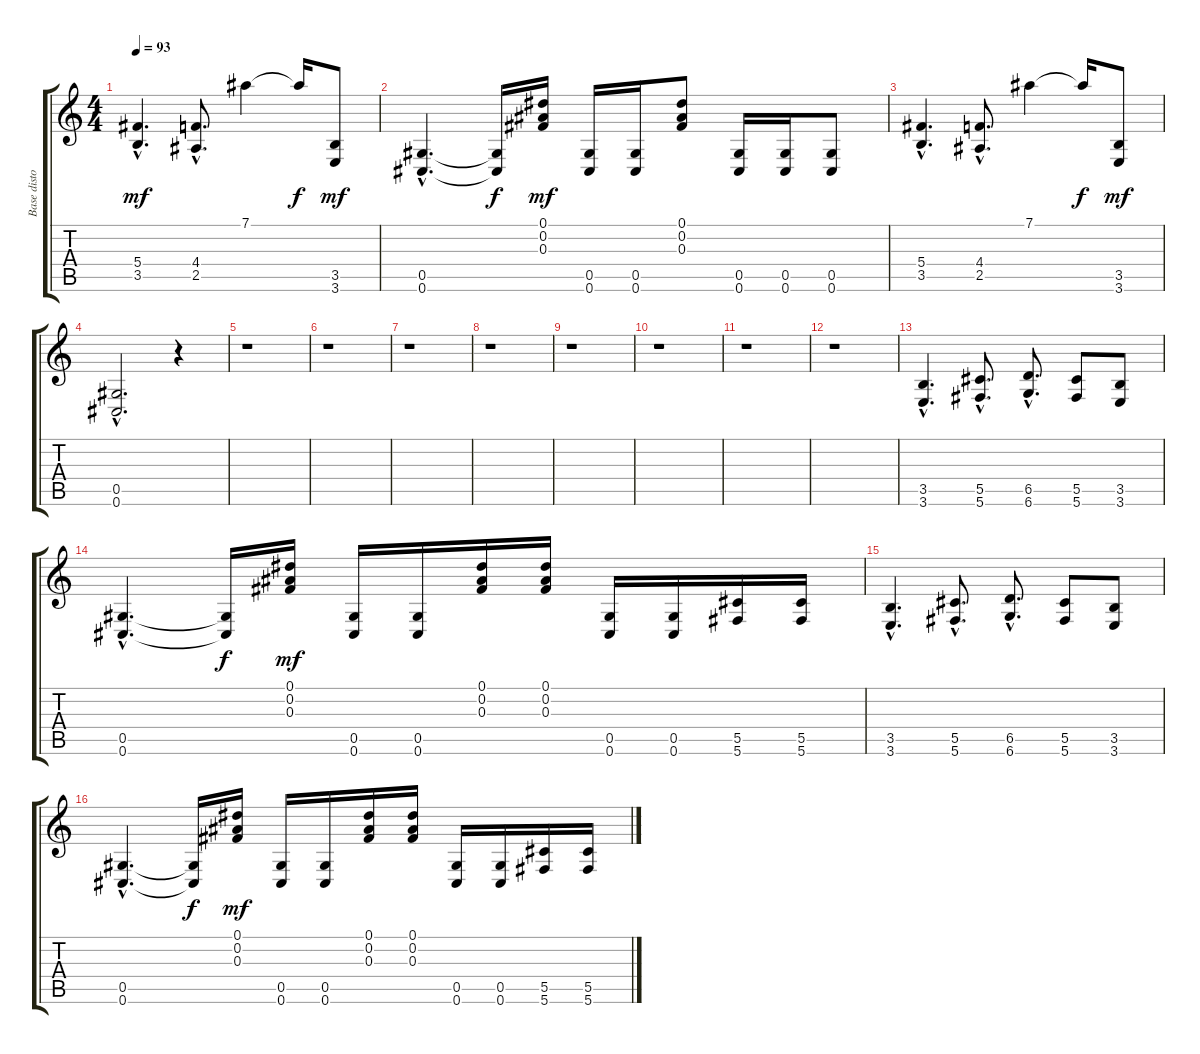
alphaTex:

\track ("Base distorção 2" "Base disto") {instrument overdrivenguitar}
\staff {score tabs}
\tuning (Eb4 Bb3 Gb3 Db3 Ab2 Db2) {hide}
\ts (4 4)
\tempo 93
\clef g2
\ks c
(5.4{hac} 3.5{hac}).4{d dy mf} (4.4{hac} 2.5{hac}).8{d} 7.1.4 7.1{t}.16{dy f} (3.5 3.6).8{dy mf} |
(0.5{hac} 0.6{hac}).4{d} (0.5{t} 0.6{t}).16{dy f} (0.1 0.2 0.3).16{dy mf} (0.5 0.6).16 (0.5 0.6).16 (0.1 0.2 0.3).8 (0.5 0.6).16 (0.5 0.6).16 (0.5 0.6).8 |
(5.4{hac} 3.5{hac}).4{d} (4.4{hac} 2.5{hac}).8{d} 7.1.4 7.1{t}.16{dy f} (3.5 3.6).8{dy mf} |
(0.5{hac} 0.6{hac}).2{d} r.4 |
r.1 |
r.1 |
r.1 |
r.1 |
r.1 |
r.1 |
r.1 |
r.1 |
(3.5{hac} 3.6{hac}).4{d} (5.5{hac} 5.6{hac}).8{d} (6.5{hac} 6.6{hac}).8{d} (5.5 5.6).8 (3.5 3.6).8 |
(0.5{hac} 0.6{hac}).4{d} (0.5{t} 0.6{t}).16{dy f} (0.1 0.2 0.3).16{dy mf} (0.5 0.6).16 (0.5 0.6).16 (0.1 0.2 0.3).16 (0.1 0.2 0.3).16 (0.5 0.6).16 (0.5 0.6).16 (5.5 5.6).16 (5.5 5.6).16 |
(3.5{hac} 3.6{hac}).4{d} (5.5{hac} 5.6{hac}).8{d} (6.5{hac} 6.6{hac}).8{d} (5.5 5.6).8 (3.5 3.6).8 |
(0.5{hac} 0.6{hac}).4{d} (0.5{t} 0.6{t}).16{dy f} (0.1 0.2 0.3).16{dy mf} (0.5 0.6).16 (0.5 0.6).16 (0.1 0.2 0.3).16 (0.1 0.2 0.3).16 (0.5 0.6).16 (0.5 0.6).16 (5.5 5.6).16 (5.5 5.6).16
